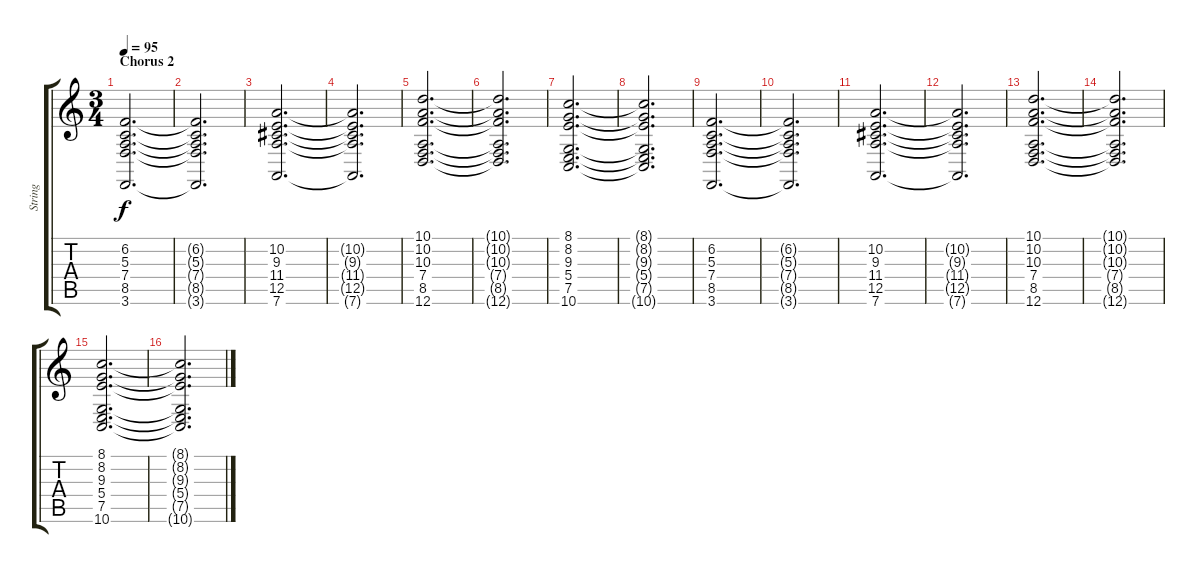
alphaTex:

\track ("String" "String") {instrument stringensemble1}
\staff {score tabs}
\tuning (E4 B3 G3 D3 A2 D2) {hide}
\ts (3 4)
\section ("" "Chorus 2")
\tempo 95
\clef g2
\ks c
(6.2 5.3 7.4 8.5 3.6).2{d dy f} |
(6.2{t} 5.3{t} 7.4{t} 8.5{t} 3.6{t}).2{d} |
(10.2 9.3 11.4 12.5 7.6).2{d} |
(10.2{t} 9.3{t} 11.4{t} 12.5{t} 7.6{t}).2{d} |
(10.1 10.2 10.3 7.4 8.5 12.6).2{d} |
(10.1{t} 10.2{t} 10.3{t} 7.4{t} 8.5{t} 12.6{t}).2{d} |
(8.1 8.2 9.3 5.4 7.5 10.6).2{d} |
(8.1{t} 8.2{t} 9.3{t} 5.4{t} 7.5{t} 10.6{t}).2{d} |
(6.2 5.3 7.4 8.5 3.6).2{d} |
(6.2{t} 5.3{t} 7.4{t} 8.5{t} 3.6{t}).2{d} |
(10.2 9.3 11.4 12.5 7.6).2{d} |
(10.2{t} 9.3{t} 11.4{t} 12.5{t} 7.6{t}).2{d} |
(10.1 10.2 10.3 7.4 8.5 12.6).2{d} |
(10.1{t} 10.2{t} 10.3{t} 7.4{t} 8.5{t} 12.6{t}).2{d} |
(8.1 8.2 9.3 5.4 7.5 10.6).2{d} |
(8.1{t} 8.2{t} 9.3{t} 5.4{t} 7.5{t} 10.6{t}).2{d}
